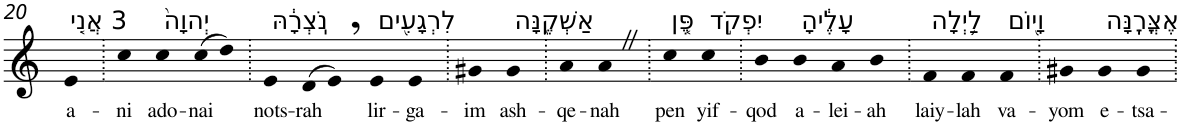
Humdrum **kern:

**kern	**text
*part1	*part1
*staff1	*staff1
*I"Piano	*
*I'Pno	*
!!LO:PB:g=z
*clefG2	*
*k[]	*
=20	=20
!LO:TX:a:t=3 אֲנִ֤י	!
!	!LO:LY:b
4e	a-
=21.	=21.
!	!LO:LY:b
4cc	-ni
!LO:TX:a:t=יְהוָה֙	!
!	!LO:LY:b
4cc	ado-
!	!LO:LY:b
(8cc	-nai
8dd)	.
=22.	=22.
!LO:TX:a:t=נֹֽצְרָ֔הּ	!
!	!LO:LY:b
4e	nots-
!	!LO:LY:b
(>8d	-rah
8e,)	.
!LO:TX:a:t=לִרְגָעִ֖ים	!
!	!LO:LY:b
4e	lir-
!	!LO:LY:b
4e	-ga-
=23.	=23.
!	!LO:LY:b
4g#X	-im
!LO:TX:a:t=אַשְׁקֶ֑נָּה	!
!	!LO:LY:b
4g#	ash-
=24.	=24.
!	!LO:LY:b
4a	-qe-
!	!LO:LY:b
4aZ	-nah
=25.	=25.
!LO:TX:a:t=פֶּ֚ן	!
!	!LO:LY:b
4cc	pen
!LO:TX:a:t=יִפְקֹ֣ד	!
!	!LO:LY:b
4cc	yif-
=26.	=26.
!	!LO:LY:b
4b	-qod
!LO:TX:a:t=עָלֶ֔יהָ	!
!	!LO:LY:b
4b	a-
!	!LO:LY:b
4a	-lei-
!	!LO:LY:b
4b	-ah
=27.	=27.
!LO:TX:a:t=לַ֥יְלָה	!
!	!LO:LY:b
4f	laiy-
!	!LO:LY:b
4f	-lah
!LO:TX:a:t=וָי֖וֹם	!
!	!LO:LY:b
4f	va-
=28.	=28.
!	!LO:LY:b
4g#X	-yom
!LO:TX:a:t=אֶצֳּרֶֽנָּה	!
!	!LO:LY:b
4g#	e-
!	!LO:LY:b
4g#	-tsa-
=.	=.
*-	*-
